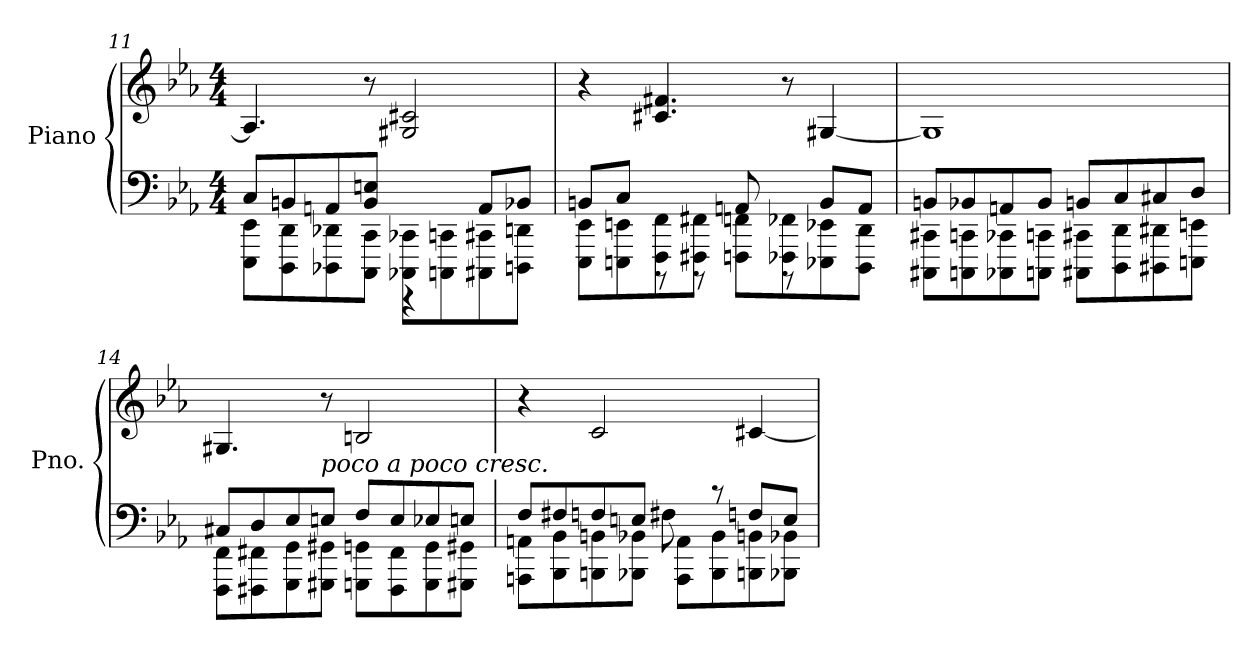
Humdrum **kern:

**kern	**kern
*part1	*part1
*staff2	*staff1
*I"Piano	*
*I'Pno.	*
*clefF4	*clefG2
*k[b-e-a-]	*k[b-e-a-]
*M4/4	*M4/4
=11	=11
*^	*
8EEE-\ 8EE-\L	8C/L	4.A/]
8DDD\ 8DD\	8BBn/	.
8DDD-X\ 8DD-X\	8AAn/	.
8CCC\ 8CC\J	8BB/ 8En/J	8r
8CCC-X\ 8CC-X\L	4r	2G#X/ 2c#X/
8CCCn\ 8CCn\	.	.
8CCC#X\ 8CC#X\	8AA/L	.
8DDDn\ 8DDn\J	8BB-X/J	.
=12	=12	=12
8EEE-\ 8EE-\L	8BBn/L	4r
8EEEn\ 8EEn\	8C/J	.
8FFF\ 8FF\	8r	4.c#X/ 4.f#X/
8FFF#X\ 8FF#X\J	8r	.
8FFFn\ 8FFn\L	8AAn/	.
8FFF-X\ 8FF-X\	8r	8r
8EEE-X\ 8EE-X\	8BB/L	[4G#X/
8DDD\ 8DD\J	8AA/J	.
!!LO:LB:g=z
=13	=13	=13
8CCC#X\ 8CC#X\L	8BBn/L	1G#]
8CCCn\ 8CCn\	8BB-X/	.
8CCC-X\ 8CC-X\	8AAn/	.
8CCCn\ 8CCn\J	8BB-/J	.
8CCC#X\ 8CC#X\L	8BBn/L	.
8DDD\ 8DD\	8C/	.
8DDD#X\ 8DD#X\	8C#X/	.
8EEEn\ 8EEn\J	8D/J	.
=14	=14	=14
8FFF\ 8FF\L	8C#X/L	4.G#X/
8FFF#X\ 8FF#X\	8D/	.
8GGG\ 8GG\	8E-/	.
!	!	!LO:TX:b:i:t=poco a poco cresc.
8GGG#X\ 8GG#X\J	8En/J	8r
8GGGn\ 8GGn\L	8F/L	2Bn/
8FFF#\ 8FF#\	8E/	.
8GGG\ 8GG\	8E-X/	.
8GGG#X\ 8GG#X\J	8En/J	.
=15	=15	=15
8AAAn\ 8AAn\L	8F/L	4r
8BBB-\ 8BB-\	8F#X/	.
8BBBn\ 8BBn\	8Fn/	2c/
8BBB-X\ 8BB-X\J	8En/J	.
8AAA\ 8AA\L	8F#X\	.
8BBB-\ 8BB-\	8rc	.
8BBBn\ 8BBn\	8Fn/L	[4c#X/
8BBB-X\ 8BB-X\J	8E/J	.
*v	*v	*
=	=
*-	*-
